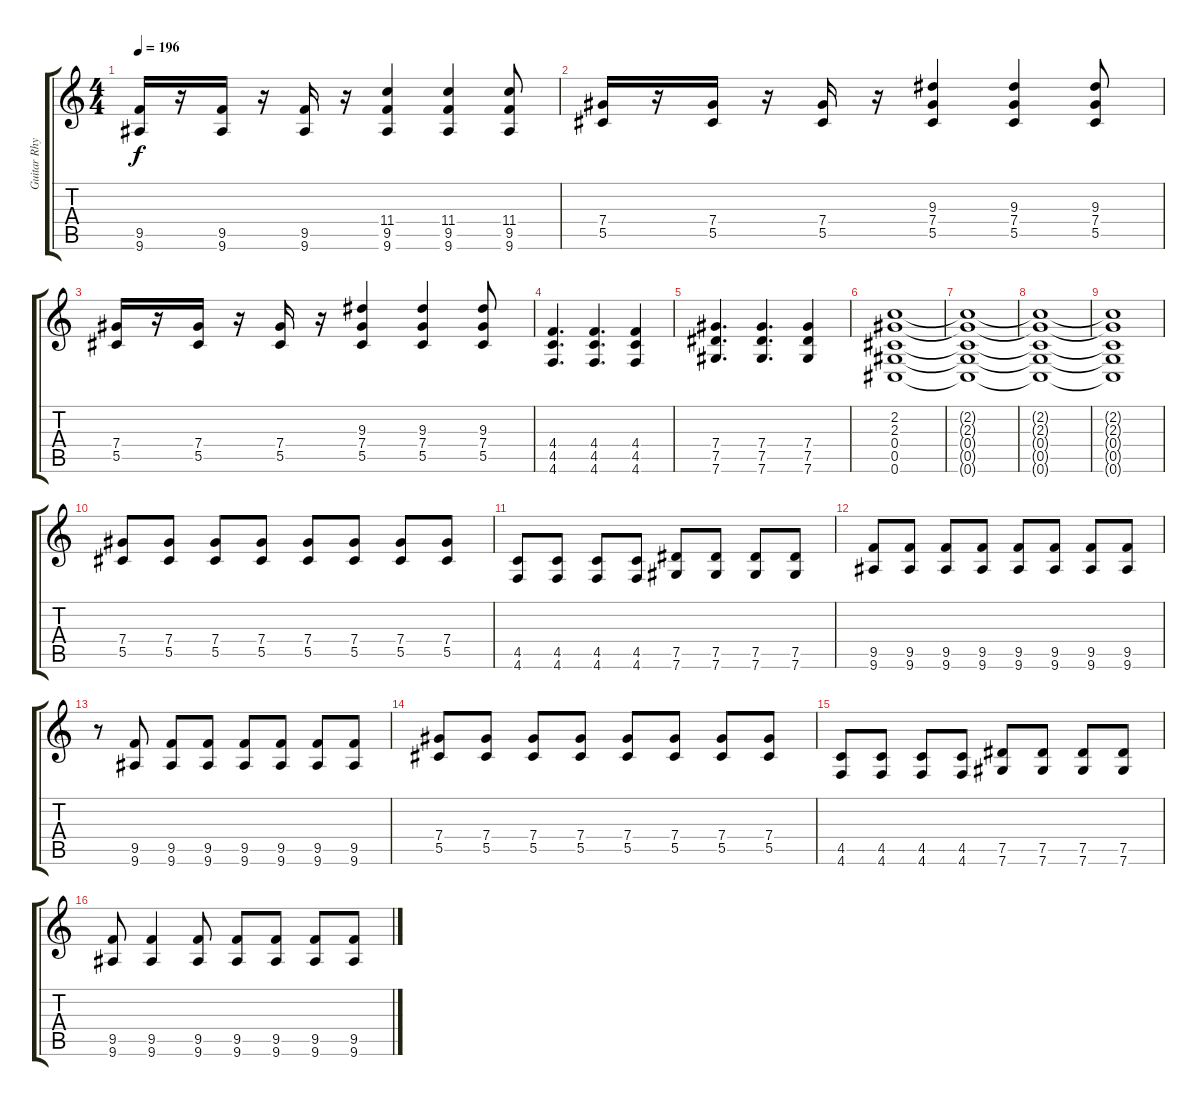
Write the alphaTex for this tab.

\track ("Guitar Rhythm 1" "Guitar Rhy") {instrument distortionguitar}
\staff {score tabs}
\tuning (Eb4 Bb3 Gb3 Db3 Ab2 Db2) {hide}
\ts (4 4)
\tempo 196
\clef g2
\ks c
(9.5 9.6).16{dy f} r.16 (9.5 9.6).16 r.16 (9.5 9.6).16 r.16 (11.4 9.5 9.6).4 (11.4 9.5 9.6).4 (11.4 9.5 9.6).8 |
(7.4 5.5).16 r.16 (7.4 5.5).16 r.16 (7.4 5.5).16 r.16 (9.3 7.4 5.5).4 (9.3 7.4 5.5).4 (9.3 7.4 5.5).8 |
(7.4 5.5).16 r.16 (7.4 5.5).16 r.16 (7.4 5.5).16 r.16 (9.3 7.4 5.5).4 (9.3 7.4 5.5).4 (9.3 7.4 5.5).8 |
(4.4 4.5 4.6).4{d} (4.4 4.5 4.6).4{d} (4.4 4.5 4.6).4 |
(7.4 7.5 7.6).4{d} (7.4 7.5 7.6).4{d} (7.4 7.5 7.6).4 |
(2.2 2.3 0.4 0.5 0.6).1 |
(2.2{t} 2.3{t} 0.4{t} 0.5{t} 0.6{t}).1 |
(2.2{t} 2.3{t} 0.4{t} 0.5{t} 0.6{t}).1 |
(2.2{t} 2.3{t} 0.4{t} 0.5{t} 0.6{t}).1 |
(7.4 5.5).8 (7.4 5.5).8 (7.4 5.5).8 (7.4 5.5).8 (7.4 5.5).8 (7.4 5.5).8 (7.4 5.5).8 (7.4 5.5).8 |
(4.5 4.6).8 (4.5 4.6).8 (4.5 4.6).8 (4.5 4.6).8 (7.5 7.6).8 (7.5 7.6).8 (7.5 7.6).8 (7.5 7.6).8 |
(9.5 9.6).8 (9.5 9.6).8 (9.5 9.6).8 (9.5 9.6).8 (9.5 9.6).8 (9.5 9.6).8 (9.5 9.6).8 (9.5 9.6).8 |
r.8 (9.5 9.6).8 (9.5 9.6).8 (9.5 9.6).8 (9.5 9.6).8 (9.5 9.6).8 (9.5 9.6).8 (9.5 9.6).8 |
(7.4 5.5).8 (7.4 5.5).8 (7.4 5.5).8 (7.4 5.5).8 (7.4 5.5).8 (7.4 5.5).8 (7.4 5.5).8 (7.4 5.5).8 |
(4.5 4.6).8 (4.5 4.6).8 (4.5 4.6).8 (4.5 4.6).8 (7.5 7.6).8 (7.5 7.6).8 (7.5 7.6).8 (7.5 7.6).8 |
(9.5 9.6).8 (9.5 9.6).4 (9.5 9.6).8 (9.5 9.6).8 (9.5 9.6).8 (9.5 9.6).8 (9.5 9.6).8
